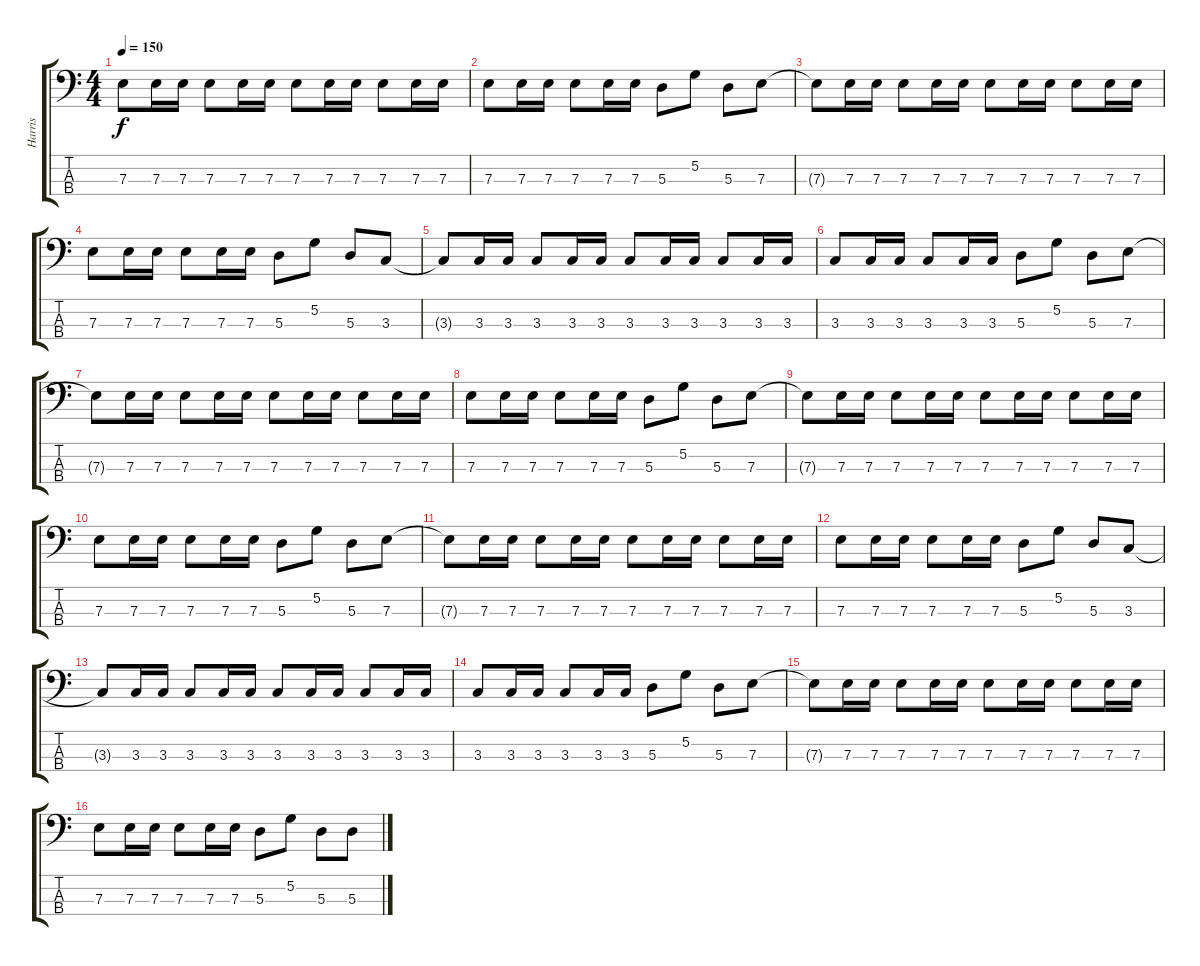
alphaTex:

\track ("Harris" "Harris") {instrument electricbassfinger}
\staff {score tabs}
\tuning (G2 D2 A1 E1) {hide}
\ts (4 4)
\tempo 150
\clef f4
\ks c
7.3{t}.8{dy f} 7.3.16 7.3.16 7.3.8 7.3.16 7.3.16 7.3.8 7.3.16 7.3.16 7.3.8 7.3.16 7.3.16 |
7.3.8 7.3.16 7.3.16 7.3.8 7.3.16 7.3.16 5.3.8 5.2.8 5.3.8 7.3.8 |
7.3{t}.8 7.3.16 7.3.16 7.3.8 7.3.16 7.3.16 7.3.8 7.3.16 7.3.16 7.3.8 7.3.16 7.3.16 |
7.3.8 7.3.16 7.3.16 7.3.8 7.3.16 7.3.16 5.3.8 5.2.8 5.3.8 3.3.8 |
3.3{t}.8 3.3.16 3.3.16 3.3.8 3.3.16 3.3.16 3.3.8 3.3.16 3.3.16 3.3.8 3.3.16 3.3.16 |
3.3.8 3.3.16 3.3.16 3.3.8 3.3.16 3.3.16 5.3.8 5.2.8 5.3.8 7.3.8 |
7.3{t}.8 7.3.16 7.3.16 7.3.8 7.3.16 7.3.16 7.3.8 7.3.16 7.3.16 7.3.8 7.3.16 7.3.16 |
7.3.8 7.3.16 7.3.16 7.3.8 7.3.16 7.3.16 5.3.8 5.2.8 5.3.8 7.3.8 |
7.3{t}.8 7.3.16 7.3.16 7.3.8 7.3.16 7.3.16 7.3.8 7.3.16 7.3.16 7.3.8 7.3.16 7.3.16 |
7.3.8 7.3.16 7.3.16 7.3.8 7.3.16 7.3.16 5.3.8 5.2.8 5.3.8 7.3.8 |
7.3{t}.8 7.3.16 7.3.16 7.3.8 7.3.16 7.3.16 7.3.8 7.3.16 7.3.16 7.3.8 7.3.16 7.3.16 |
7.3.8 7.3.16 7.3.16 7.3.8 7.3.16 7.3.16 5.3.8 5.2.8 5.3.8 3.3.8 |
3.3{t}.8 3.3.16 3.3.16 3.3.8 3.3.16 3.3.16 3.3.8 3.3.16 3.3.16 3.3.8 3.3.16 3.3.16 |
3.3.8 3.3.16 3.3.16 3.3.8 3.3.16 3.3.16 5.3.8 5.2.8 5.3.8 7.3.8 |
7.3{t}.8 7.3.16 7.3.16 7.3.8 7.3.16 7.3.16 7.3.8 7.3.16 7.3.16 7.3.8 7.3.16 7.3.16 |
7.3.8 7.3.16 7.3.16 7.3.8 7.3.16 7.3.16 5.3.8 5.2.8 5.3.8 5.3.8
